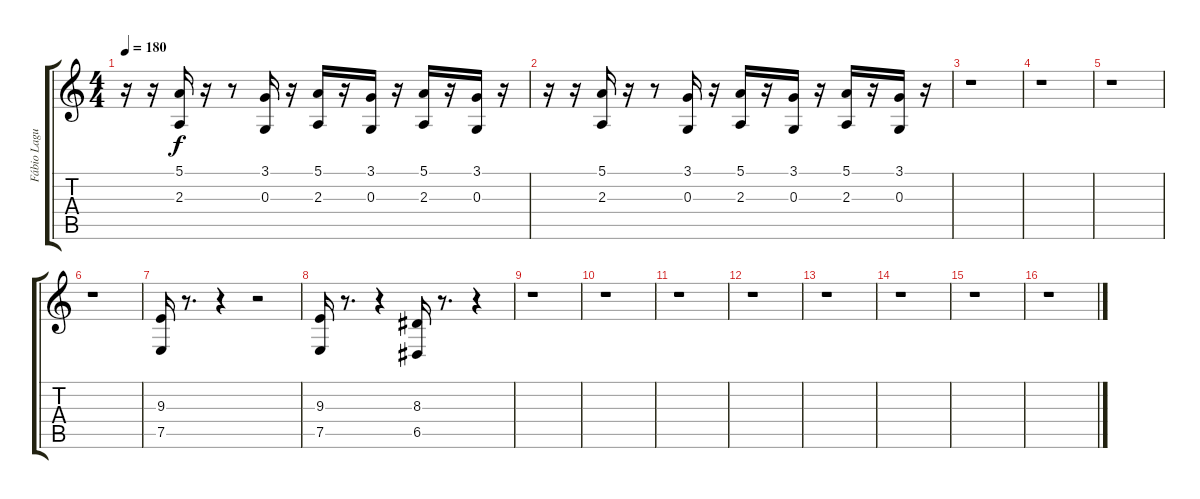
\track ("Fábio Laguna" "Fábio Lagu") {instrument stringensemble1}
\staff {score tabs}
\tuning (E4 B3 G3 D3 A2 E2) {hide}
\ts (4 4)
\tempo 180
\clef g2
\ks c
r.16{dy f} r.16 (5.1 2.3).16 r.16 r.8 (3.1 0.3).16 r.16 (5.1 2.3).16 r.16 (3.1 0.3).16 r.16 (5.1 2.3).16 r.16 (3.1 0.3).16 r.16 |
r.16 r.16 (5.1 2.3).16 r.16 r.8 (3.1 0.3).16 r.16 (5.1 2.3).16 r.16 (3.1 0.3).16 r.16 (5.1 2.3).16 r.16 (3.1 0.3).16 r.16 |
r.1 |
r.1 |
r.1 |
r.1 |
(9.3 7.5).16{instrument stringensemble1} r.8{d} r.4 r.2 |
(9.3 7.5).16 r.8{d} r.4 (8.3 6.5).16 r.8{d} r.4 |
r.1 |
r.1 |
r.1 |
r.1 |
r.1 |
r.1 |
r.1 |
r.1
